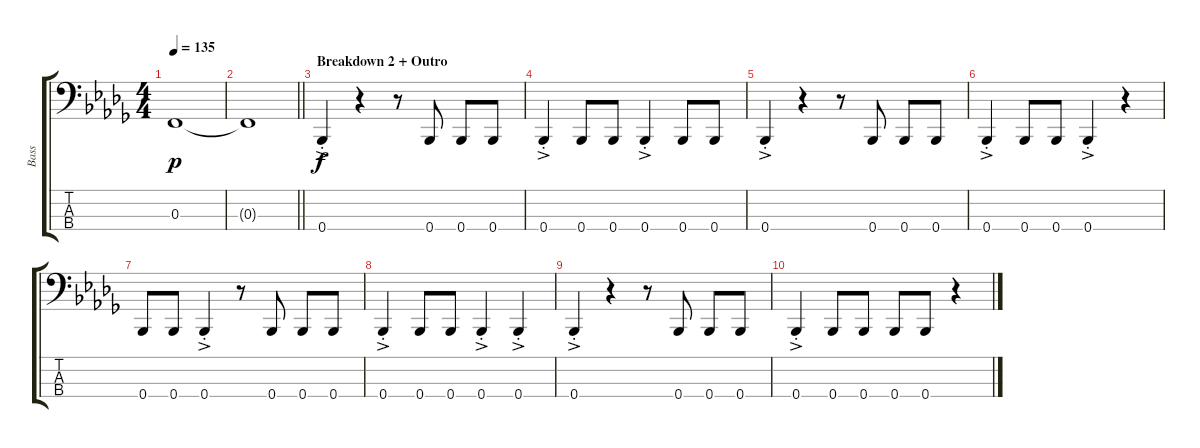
\track ("Bass" "Bass") {instrument electricbassfinger}
\staff {score tabs}
\tuning (Eb2 Bb1 F1 Bb0) {hide}
\ts (4 4)
\tempo 135
\clef f4
\ks bbminor
0.3.1{dy p} |
\barLineRight lightlight
0.3{t}.1 |
\section ("" "Breakdown 2 + Outro")
0.4{ac st}.4{dy f} r.4 r.8 0.4.8 0.4.8 0.4.8 |
0.4{ac st}.4 0.4.8 0.4.8 0.4{ac st}.4 0.4.8 0.4.8 |
0.4{ac st}.4 r.4 r.8 0.4.8 0.4.8 0.4.8 |
0.4{ac st}.4 0.4.8 0.4.8 0.4{ac st}.4 r.4 |
0.4.8 0.4.8 0.4{ac st}.4 r.8 0.4.8 0.4.8 0.4.8 |
0.4{ac st}.4 0.4.8 0.4.8 0.4{ac st}.4 0.4{ac st}.4 |
0.4{ac st}.4 r.4 r.8 0.4.8 0.4.8 0.4.8 |
0.4{ac st}.4 0.4.8 0.4.8 0.4.8 0.4.8 r.4
